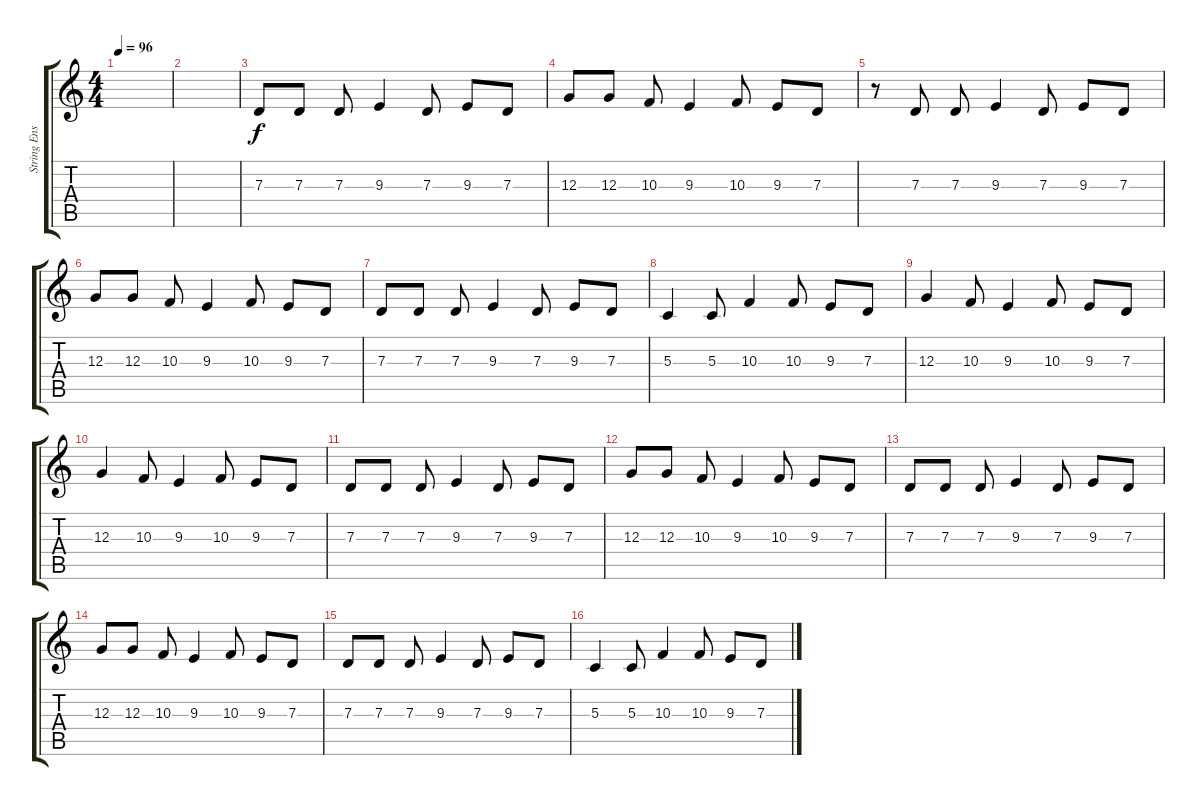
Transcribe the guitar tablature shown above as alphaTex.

\track ("String Ensemble" "String Ens") {instrument stringensemble1}
\staff {score tabs}
\tuning (E4 B3 G3 D3 A2 E2) {hide}
\ts (4 4)
\tempo 96
\clef g2
\ks c
|
|
7.3.8 7.3.8 7.3.8 9.3.4 7.3.8 9.3.8 7.3.8 |
12.3.8 12.3.8 10.3.8 9.3.4 10.3.8 9.3.8 7.3.8 |
r.8 7.3.8 7.3.8 9.3.4 7.3.8 9.3.8 7.3.8 |
12.3.8 12.3.8 10.3.8 9.3.4 10.3.8 9.3.8 7.3.8 |
7.3.8 7.3.8 7.3.8 9.3.4 7.3.8 9.3.8 7.3.8 |
5.3.4 5.3.8 10.3.4 10.3.8 9.3.8 7.3.8 |
12.3.4 10.3.8 9.3.4 10.3.8 9.3.8 7.3.8 |
12.3.4 10.3.8 9.3.4 10.3.8 9.3.8 7.3.8 |
7.3.8 7.3.8 7.3.8 9.3.4 7.3.8 9.3.8 7.3.8 |
12.3.8 12.3.8 10.3.8 9.3.4 10.3.8 9.3.8 7.3.8 |
7.3.8 7.3.8 7.3.8 9.3.4 7.3.8 9.3.8 7.3.8 |
12.3.8 12.3.8 10.3.8 9.3.4 10.3.8 9.3.8 7.3.8 |
7.3.8 7.3.8 7.3.8 9.3.4 7.3.8 9.3.8 7.3.8 |
5.3.4 5.3.8 10.3.4 10.3.8 9.3.8 7.3.8
